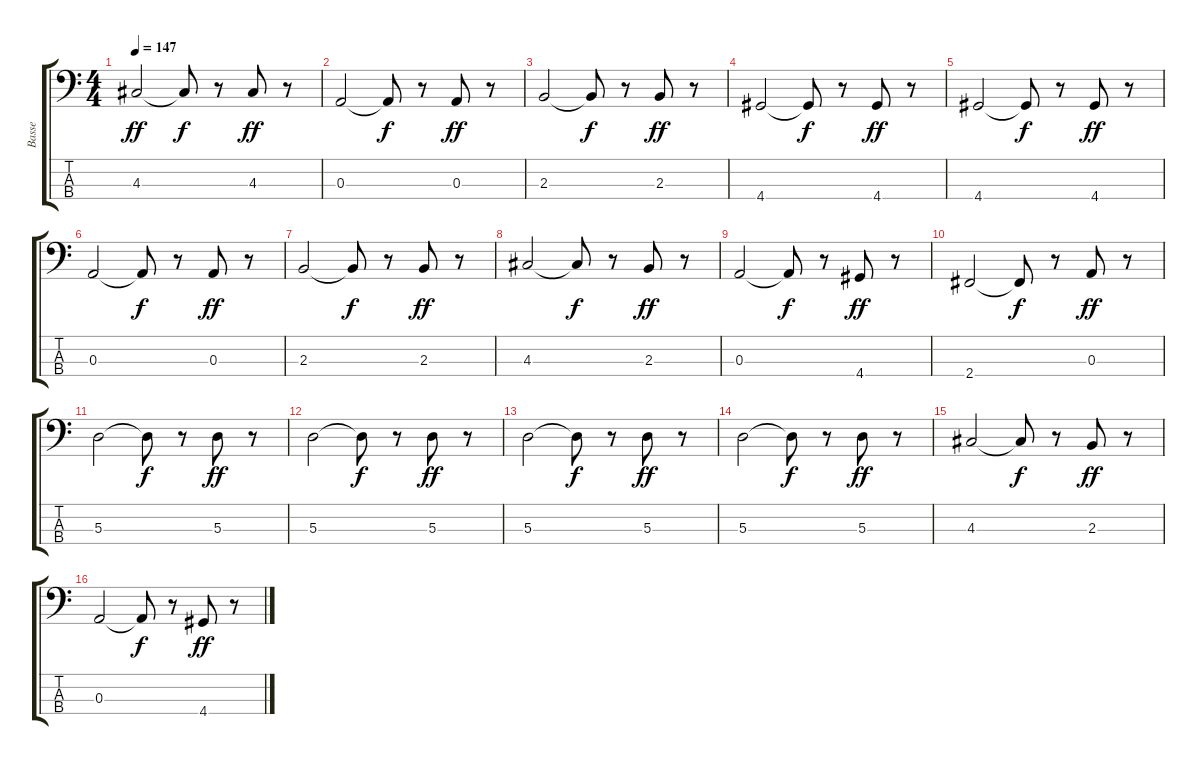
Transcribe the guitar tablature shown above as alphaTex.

\track ("Basse" "Basse") {instrument electricbassfinger}
\staff {score tabs}
\tuning (G2 D2 A1 E1) {hide}
\ts (4 4)
\tempo 147
\clef f4
\ks c
4.3.2{dy ff} 4.3{t}.8{dy f} r.8 4.3.8{dy ff} r.8 |
0.3.2 0.3{t}.8{dy f} r.8 0.3.8{dy ff} r.8 |
2.3.2 2.3{t}.8{dy f} r.8 2.3.8{dy ff} r.8 |
4.4.2 4.4{t}.8{dy f} r.8 4.4.8{dy ff} r.8 |
4.4.2 4.4{t}.8{dy f} r.8 4.4.8{dy ff} r.8 |
0.3.2 0.3{t}.8{dy f} r.8 0.3.8{dy ff} r.8 |
2.3.2 2.3{t}.8{dy f} r.8 2.3.8{dy ff} r.8 |
4.3.2 4.3{t}.8{dy f} r.8 2.3.8{dy ff} r.8 |
0.3.2 0.3{t}.8{dy f} r.8 4.4.8{dy ff} r.8 |
2.4.2 2.4{t}.8{dy f} r.8 0.3.8{dy ff} r.8 |
5.3.2 5.3{t}.8{dy f} r.8 5.3.8{dy ff} r.8 |
5.3.2 5.3{t}.8{dy f} r.8 5.3.8{dy ff} r.8 |
5.3.2 5.3{t}.8{dy f} r.8 5.3.8{dy ff} r.8 |
5.3.2 5.3{t}.8{dy f} r.8 5.3.8{dy ff} r.8 |
4.3.2 4.3{t}.8{dy f} r.8 2.3.8{dy ff} r.8 |
0.3.2 0.3{t}.8{dy f} r.8 4.4.8{dy ff} r.8
